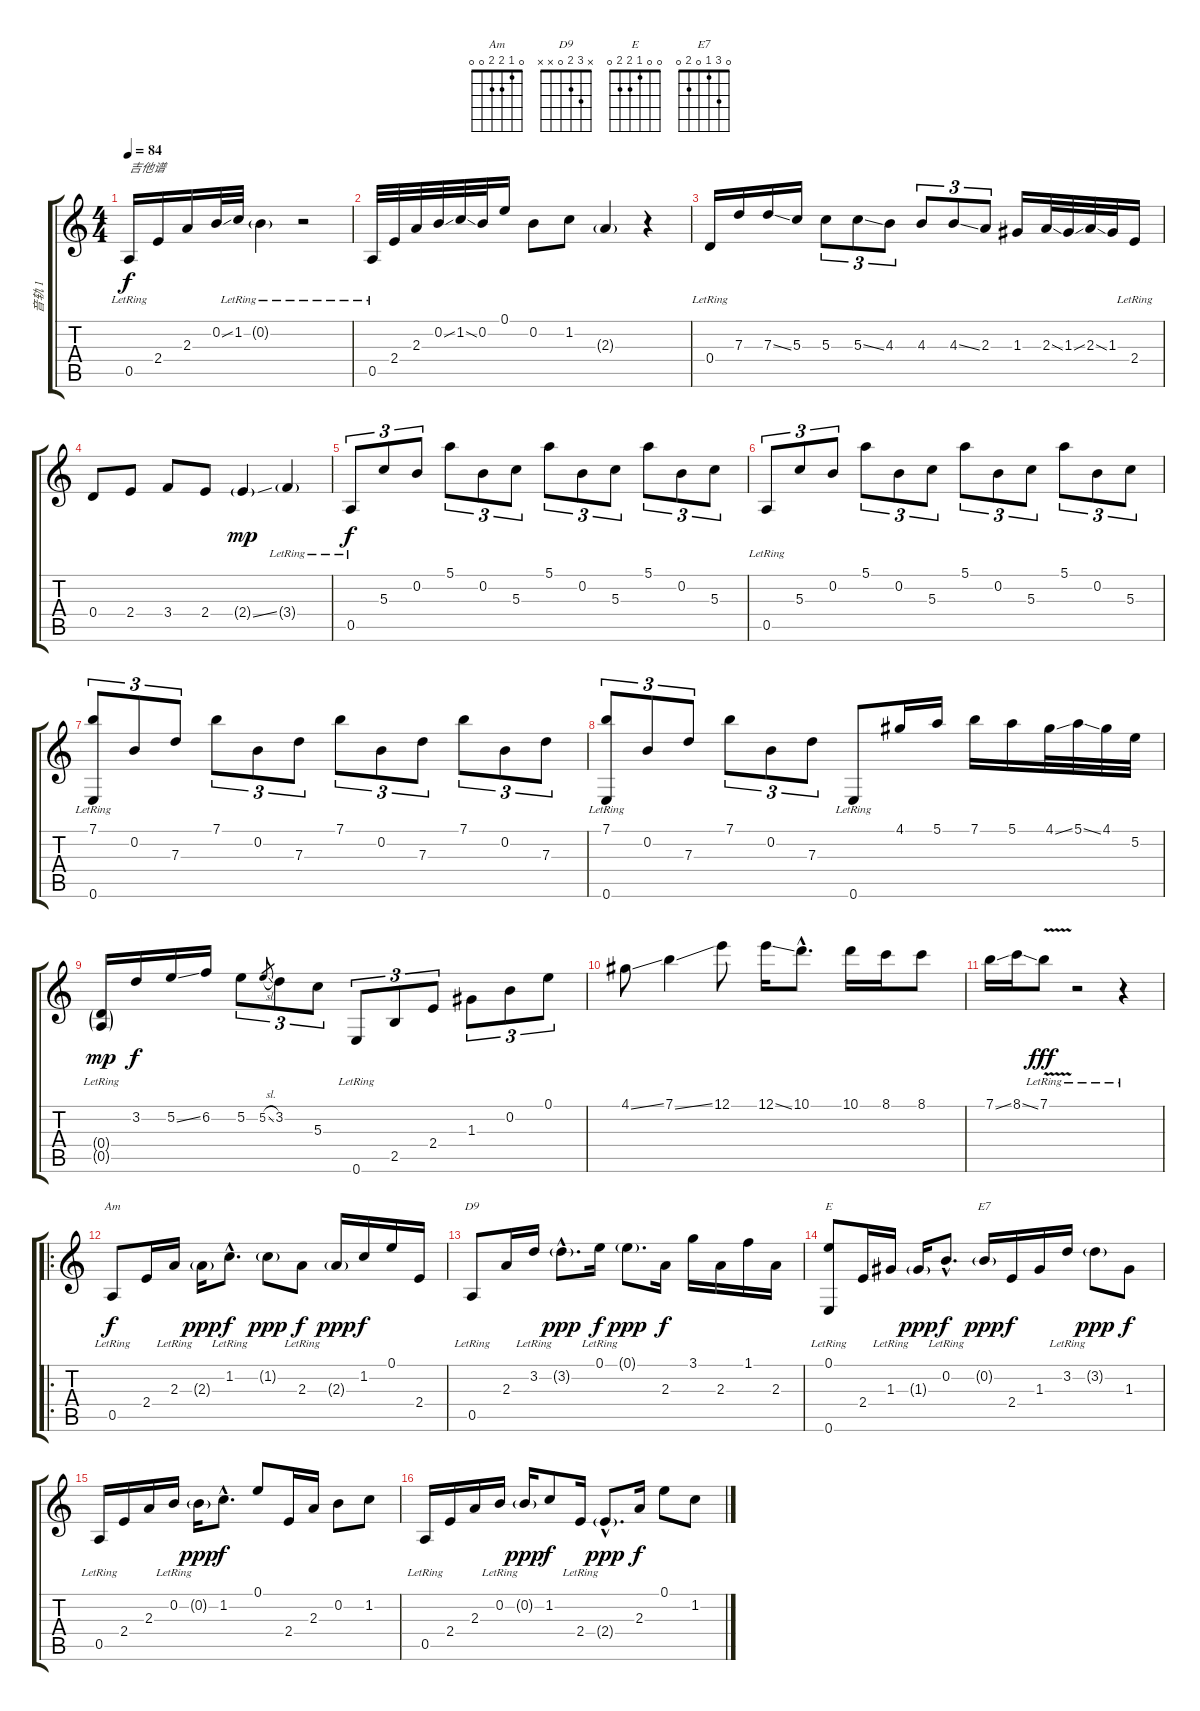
\track ("音轨 1" "音轨 1") {instrument electricguitarjazz}
\staff {score tabs}
\tuning (E4 B3 G3 D3 A2 E2) {hide}
\chord ("Am" 0 1 2 2 0 0)
\chord ("D9" x 3 2 0 x x)
\chord ("E" 0 0 1 2 2 0)
\chord ("E7" 0 3 1 0 2 0)
\ts (4 4)
\tempo 84
\clef g2
\ks c
0.5{lr}.16{txt "吉他谱" dy f instrument electricguitarjazz} 2.4.16 2.3.16 0.2{ss}.32 1.2{lr}.32 0.2{g lr}.4 r.2 |
0.5{lr}.32 2.4.32 2.3.32 0.2{ss}.32 1.2{ss}.32 0.2.32 0.1.16 0.2.8 1.2.8 2.3{g}.4 r.4 |
0.4{lr}.16 7.3.16 7.3{ss}.16 5.3.16 5.3.8{tu (3 2)} 5.3{ss}.8{tu (3 2)} 4.3.8{tu (3 2)} 4.3.8{tu (3 2)} 4.3{ss}.8{tu (3 2)} 2.3.8{tu (3 2)} 1.3.16 2.3{ss}.32 1.3{ss}.32 2.3{ss}.32 1.3.32 2.4{lr}.16 |
0.4.8 2.4.8 3.4.8 2.4.8 2.4{ss g}.4{dy mp} 3.4{g lr}.4 |
0.5{lr}.8{tu (3 2) dy f} 5.3.8{tu (3 2)} 0.2.8{tu (3 2)} 5.1.8{tu (3 2)} 0.2.8{tu (3 2)} 5.3.8{tu (3 2)} 5.1.8{tu (3 2)} 0.2.8{tu (3 2)} 5.3.8{tu (3 2)} 5.1.8{tu (3 2)} 0.2.8{tu (3 2)} 5.3.8{tu (3 2)} |
0.5{lr}.8{tu (3 2)} 5.3.8{tu (3 2)} 0.2.8{tu (3 2)} 5.1.8{tu (3 2)} 0.2.8{tu (3 2)} 5.3.8{tu (3 2)} 5.1.8{tu (3 2)} 0.2.8{tu (3 2)} 5.3.8{tu (3 2)} 5.1.8{tu (3 2)} 0.2.8{tu (3 2)} 5.3.8{tu (3 2)} |
(7.1{lr} 0.6{lr}).8{tu (3 2)} 0.2.8{tu (3 2)} 7.3.8{tu (3 2)} 7.1.8{tu (3 2)} 0.2.8{tu (3 2)} 7.3.8{tu (3 2)} 7.1.8{tu (3 2)} 0.2.8{tu (3 2)} 7.3.8{tu (3 2)} 7.1.8{tu (3 2)} 0.2.8{tu (3 2)} 7.3.8{tu (3 2)} |
(7.1{lr} 0.6{lr}).8{tu (3 2)} 0.2.8{tu (3 2)} 7.3.8{tu (3 2)} 7.1.8{tu (3 2)} 0.2.8{tu (3 2)} 7.3.8{tu (3 2)} 0.6{lr}.8 4.1.16 5.1.16 7.1.16 5.1.16 4.1{ss}.32 5.1{ss}.32 4.1.32 5.2.32 |
(0.4{g lr} 0.5{g lr}).16{dy mp} 3.2.16{dy f} 5.2{ss}.16 6.2.16 5.2.8{tu (3 2)} 5.2{sl}.8{gr} 3.2.8{tu (3 2)} 5.3.8{tu (3 2)} 0.6{lr}.8{tu (3 2)} 2.5.8{tu (3 2)} 2.4.8{tu (3 2)} 1.3.8{tu (3 2)} 0.2.8{tu (3 2)} 0.1.8{tu (3 2)} |
4.1{ss}.8 7.1{ss}.4 12.1.8 12.1{ss}.16 10.1{hac}.8{d} 10.1.16 8.1.16 8.1.8 |
7.1{ss}.16 8.1{ss}.16 7.1{v lr}.8{dy fff} r.2 r.4 |
\ro
0.5{lr}.8{ch "Am" dy f} 2.4.16 2.3{lr}.16 2.3{g}.16{dy ppp} 1.2{hac lr}.8{d dy f} 1.2{g}.8{dy ppp} 2.3{lr}.8{dy f} 2.3{g}.16{dy ppp} 1.2.16{dy f} 0.1.16 2.4.16 |
0.5{lr}.8{ch "D9"} 2.3.16 3.2{lr}.16 3.2{g hac}.8{d dy ppp} 0.1{lr}.16{dy f} 0.1{g}.8{d dy ppp} 2.3.16{dy f} 3.1.16 2.3.16 1.1.16 2.3.16 |
(0.1{lr} 0.6{lr}).8{ch "E"} 2.4.16 1.3{lr}.16 1.3{g}.16{dy ppp} 0.2{hac lr}.8{d dy f} 0.2{g}.16{ch "E7" dy ppp} 2.4.16{dy f} 1.3.16 3.2{lr}.16 3.2{g}.8{dy ppp} 1.3.8{dy f} |
0.5{lr}.16 2.4.16 2.3.16 0.2{lr}.16 0.2{g}.16{dy ppp} 1.2{hac}.8{d dy f} 0.1.8 2.4.16 2.3.16 0.2.8 1.2.8 |
0.5{lr}.16 2.4.16 2.3.16 0.2{lr}.16 0.2{g}.16{dy ppp} 1.2.8{dy f} 2.4{lr}.16 2.4{g hac}.8{d dy ppp} 2.3.16{dy f} 0.1.8 1.2.8
